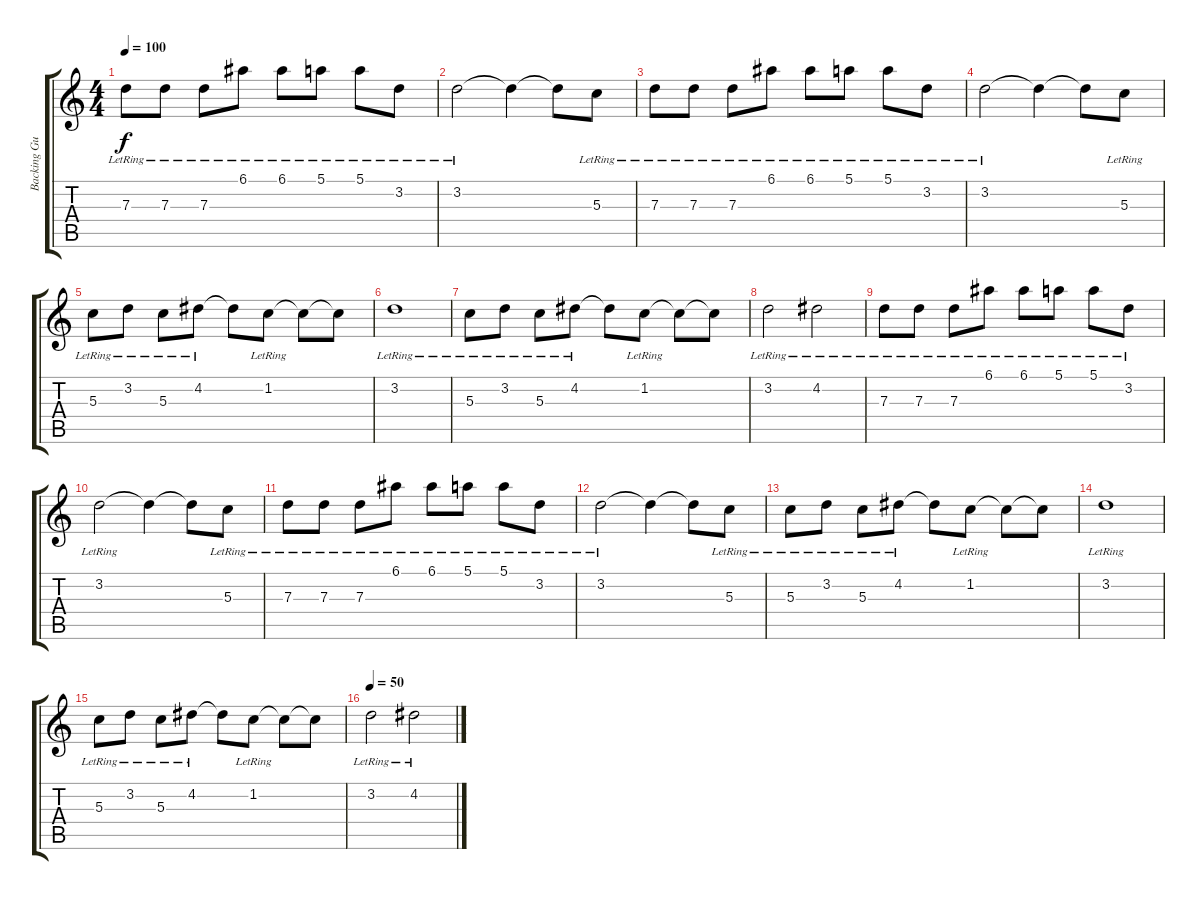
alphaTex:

\track ("Backing Guitar" "Backing Gu") {instrument electricguitarjazz}
\staff {score tabs}
\tuning (E4 B3 G3 D3 A2 D2) {hide}
\ts (4 4)
\tempo 100
\clef g2
\ks c
7.3{lr}.8{dy f} 7.3{lr}.8 7.3{lr}.8 6.1{lr}.8 6.1{lr}.8 5.1{lr}.8 5.1{lr}.8 3.2{lr}.8 |
3.2{lr}.2 3.2{t}.4 3.2{t}.8 5.3{lr}.8 |
7.3{lr}.8 7.3{lr}.8 7.3{lr}.8 6.1{lr}.8 6.1{lr}.8 5.1{lr}.8 5.1{lr}.8 3.2{lr}.8 |
3.2{lr}.2 3.2{t}.4 3.2{t}.8 5.3{lr}.8 |
5.3{lr}.8 3.2{lr}.8 5.3{lr}.8 4.2{lr}.8 4.2{t}.8 1.2{lr}.8 1.2{t}.8 1.2{t}.8 |
3.2{lr}.1 |
5.3{lr}.8 3.2{lr}.8 5.3{lr}.8 4.2{lr}.8 4.2{t}.8 1.2{lr}.8 1.2{t}.8 1.2{t}.8 |
3.2{lr}.2 4.2{lr}.2 |
7.3{lr}.8 7.3{lr}.8 7.3{lr}.8 6.1{lr}.8 6.1{lr}.8 5.1{lr}.8 5.1{lr}.8 3.2{lr}.8 |
3.2{lr}.2 3.2{t}.4 3.2{t}.8 5.3{lr}.8 |
7.3{lr}.8 7.3{lr}.8 7.3{lr}.8 6.1{lr}.8 6.1{lr}.8 5.1{lr}.8 5.1{lr}.8 3.2{lr}.8 |
3.2{lr}.2 3.2{t}.4 3.2{t}.8 5.3{lr}.8 |
5.3{lr}.8 3.2{lr}.8 5.3{lr}.8 4.2{lr}.8 4.2{t}.8 1.2{lr}.8 1.2{t}.8 1.2{t}.8 |
3.2{lr}.1 |
5.3{lr}.8 3.2{lr}.8 5.3{lr}.8 4.2{lr}.8 4.2{t}.8 1.2{lr}.8 1.2{t}.8 1.2{t}.8 |
\tempo 50
3.2{lr}.2 4.2{lr}.2
